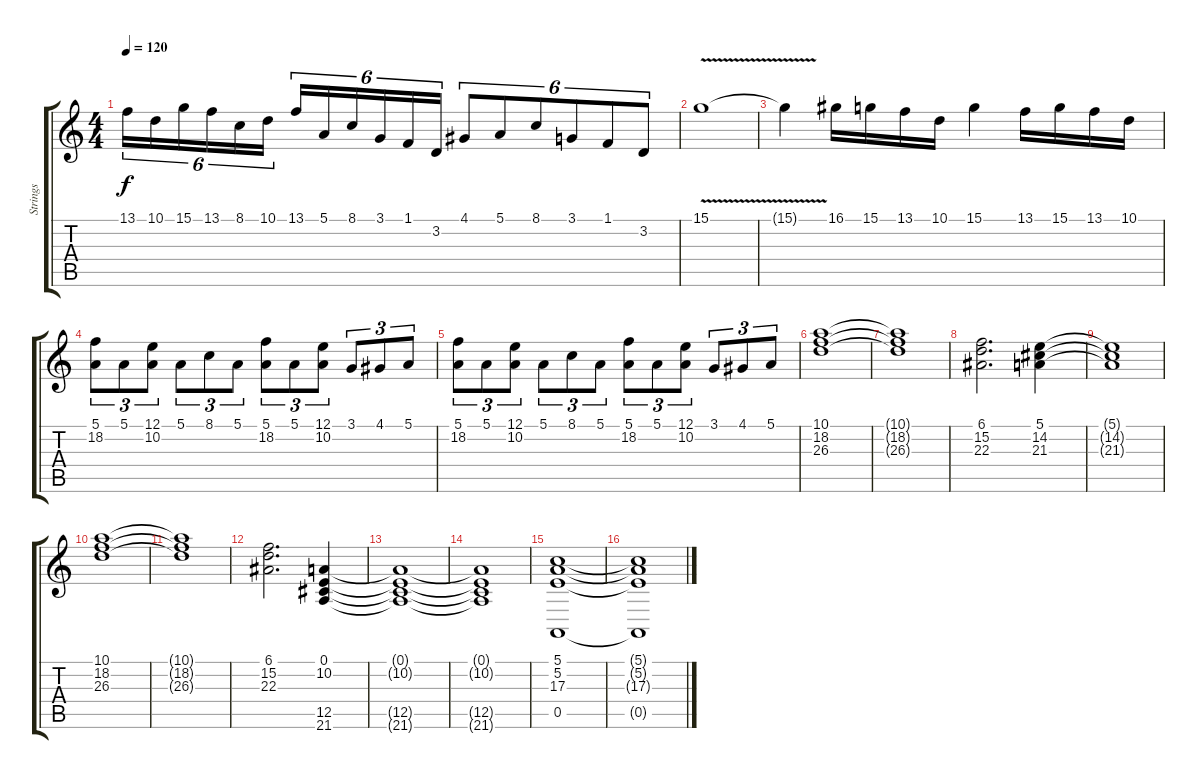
\track ("Strings" "Strings") {instrument synthstrings2}
\staff {score tabs}
\tuning (E4 B3 G3 D3 A2 E2) {hide}
\ts (4 4)
\tempo 120
\clef g2
\ks c
13.1.16{tu (6 4) dy f} 10.1.16{tu (6 4)} 15.1.16{tu (6 4)} 13.1.16{tu (6 4)} 8.1.16{tu (6 4)} 10.1.16{tu (6 4)} 13.1.16{tu (6 4)} 5.1.16{tu (6 4)} 8.1.16{tu (6 4)} 3.1.16{tu (6 4)} 1.1.16{tu (6 4)} 3.2.16{tu (6 4)} 4.1.8{tu (6 4)} 5.1.8{tu (6 4)} 8.1.8{tu (6 4)} 3.1.8{tu (6 4)} 1.1.8{tu (6 4)} 3.2.8{tu (6 4)} |
15.1{v}.1 |
15.1{t}.4 16.1.16 15.1.16 13.1.16 10.1.16 15.1.4 13.1.16 15.1.16 13.1.16 10.1.16 |
(5.1 18.2).8{tu (3 2)} 5.1.8{tu (3 2)} (12.1 10.2).8{tu (3 2)} 5.1.8{tu (3 2)} 8.1.8{tu (3 2)} 5.1.8{tu (3 2)} (5.1 18.2).8{tu (3 2)} 5.1.8{tu (3 2)} (12.1 10.2).8{tu (3 2)} 3.1.8{tu (3 2)} 4.1.8{tu (3 2)} 5.1.8{tu (3 2)} |
(5.1 18.2).8{tu (3 2)} 5.1.8{tu (3 2)} (12.1 10.2).8{tu (3 2)} 5.1.8{tu (3 2)} 8.1.8{tu (3 2)} 5.1.8{tu (3 2)} (5.1 18.2).8{tu (3 2)} 5.1.8{tu (3 2)} (12.1 10.2).8{tu (3 2)} 3.1.8{tu (3 2)} 4.1.8{tu (3 2)} 5.1.8{tu (3 2)} |
(10.1 18.2 26.3).1 |
(10.1{t} 18.2{t} 26.3{t}).1 |
(6.1 15.2 22.3).2{d} (5.1 14.2 21.3).4 |
(5.1{t} 14.2{t} 21.3{t}).1 |
(10.1 18.2 26.3).1 |
(10.1{t} 18.2{t} 26.3{t}).1 |
(6.1 15.2 22.3).2{d} (0.1 10.2 12.5 21.6).4 |
(0.1{t} 10.2{t} 12.5{t} 21.6{t}).1 |
(0.1{t} 10.2{t} 12.5{t} 21.6{t}).1 |
(5.1 5.2 17.3 0.5).1 |
(5.1{t} 5.2{t} 17.3{t} 0.5{t}).1
